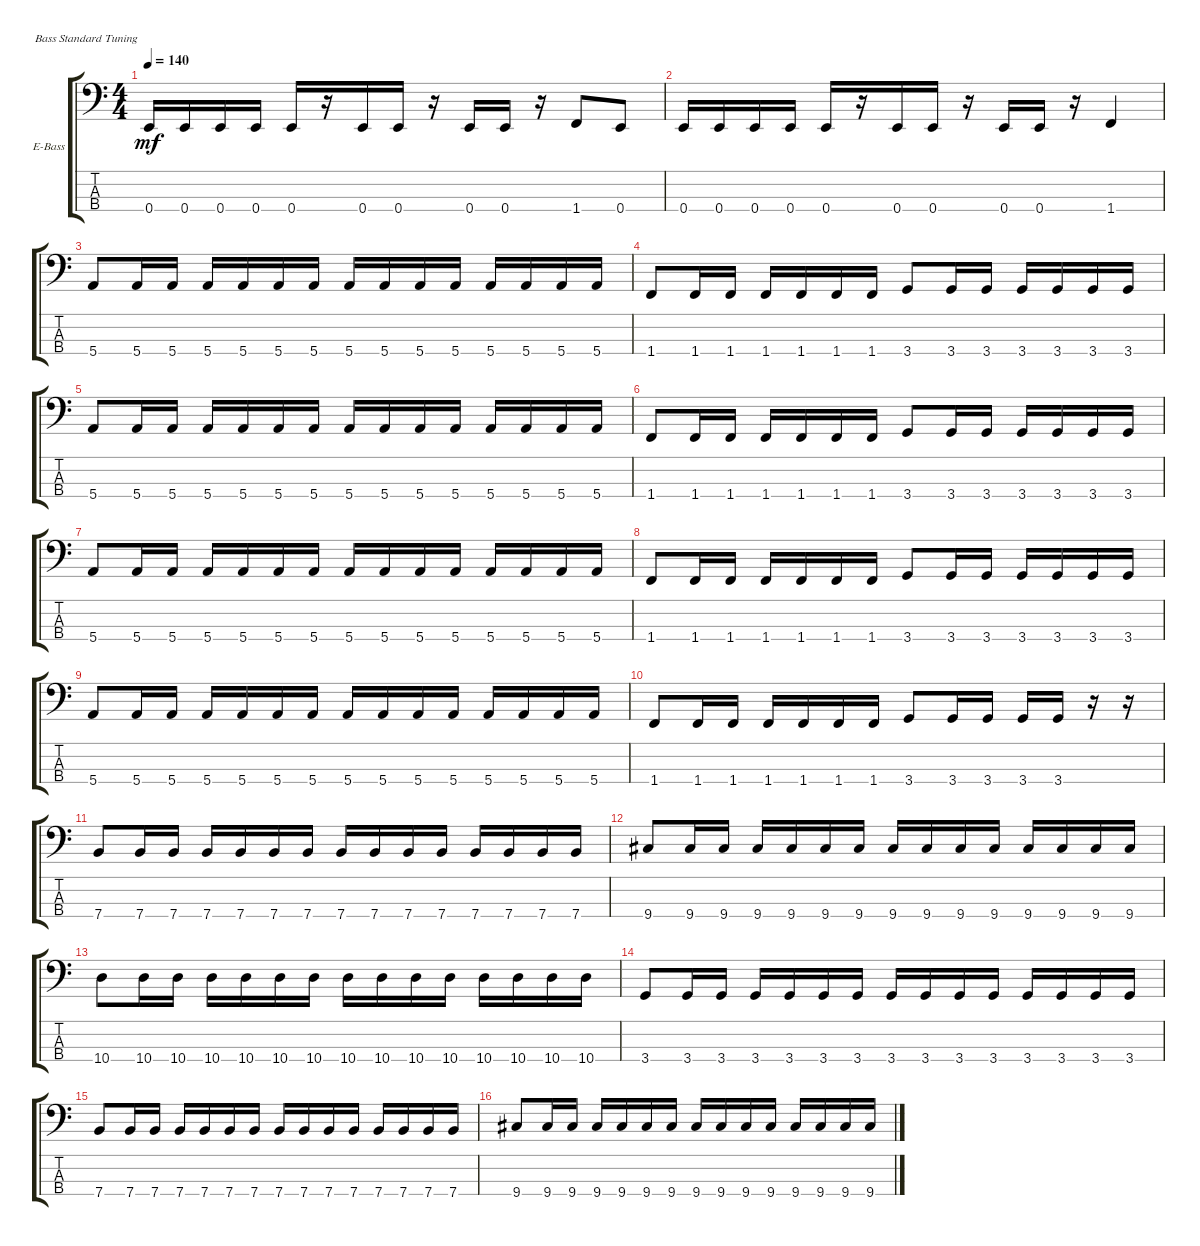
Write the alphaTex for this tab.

\defaultSystemsLayout 4
\bracketExtendMode groupsimilarinstruments
\firstSystemTrackNameOrientation horizontal
\otherSystemsTrackNameOrientation horizontal
\track ("Тимонин" "E-Bass") {instrument electricbassfinger}
\staff {score tabs}
\tuning (G2 D2 A1 E1)
\ts (4 4)
\tempo 140
\clef f4
\scale
0.333333
\ks c
0.4.16{dy mf} 0.4.16 0.4.16 0.4.16 0.4.16 r.16 0.4.16 0.4.16 r.16 0.4.16 0.4.16 r.16 1.4.8 0.4.8 |
\scale
0.333333 0.4.16 0.4.16 0.4.16 0.4.16 0.4.16 r.16 0.4.16 0.4.16 r.16 0.4.16 0.4.16 r.16 1.4.4 |
\scale
0.333333 5.4.8 5.4.16 5.4.16 5.4.16 5.4.16 5.4.16 5.4.16 5.4.16 5.4.16 5.4.16 5.4.16 5.4.16 5.4.16 5.4.16 5.4.16 |
\scale
0.333333 1.4.8 1.4.16 1.4.16 1.4.16 1.4.16 1.4.16 1.4.16 3.4.8 3.4.16 3.4.16 3.4.16 3.4.16 3.4.16 3.4.16 |
\scale
0.333333 5.4.8 5.4.16 5.4.16 5.4.16 5.4.16 5.4.16 5.4.16 5.4.16 5.4.16 5.4.16 5.4.16 5.4.16 5.4.16 5.4.16 5.4.16 |
\scale
0.333333 1.4.8 1.4.16 1.4.16 1.4.16 1.4.16 1.4.16 1.4.16 3.4.8 3.4.16 3.4.16 3.4.16 3.4.16 3.4.16 3.4.16 |
\scale
0.333333 5.4.8 5.4.16 5.4.16 5.4.16 5.4.16 5.4.16 5.4.16 5.4.16 5.4.16 5.4.16 5.4.16 5.4.16 5.4.16 5.4.16 5.4.16 |
\scale
0.333333 1.4.8 1.4.16 1.4.16 1.4.16 1.4.16 1.4.16 1.4.16 3.4.8 3.4.16 3.4.16 3.4.16 3.4.16 3.4.16 3.4.16 |
\scale
0.333333 5.4.8 5.4.16 5.4.16 5.4.16 5.4.16 5.4.16 5.4.16 5.4.16 5.4.16 5.4.16 5.4.16 5.4.16 5.4.16 5.4.16 5.4.16 |
\scale
0.333333 1.4.8 1.4.16 1.4.16 1.4.16 1.4.16 1.4.16 1.4.16 3.4.8 3.4.16 3.4.16 3.4.16 3.4.16 r.16 r.16 |
\scale
0.333333 7.4.8 7.4.16 7.4.16 7.4.16 7.4.16 7.4.16 7.4.16 7.4.16 7.4.16 7.4.16 7.4.16 7.4.16 7.4.16 7.4.16 7.4.16 |
\scale
0.333333 9.4.8 9.4.16 9.4.16 9.4.16 9.4.16 9.4.16 9.4.16 9.4.16 9.4.16 9.4.16 9.4.16 9.4.16 9.4.16 9.4.16 9.4.16 |
\scale
0.333333 10.4.8 10.4.16 10.4.16 10.4.16 10.4.16 10.4.16 10.4.16 10.4.16 10.4.16 10.4.16 10.4.16 10.4.16 10.4.16 10.4.16 10.4.16 |
\scale
0.333333 3.4.8 3.4.16 3.4.16 3.4.16 3.4.16 3.4.16 3.4.16 3.4.16 3.4.16 3.4.16 3.4.16 3.4.16 3.4.16 3.4.16 3.4.16 |
\scale
0.333333 7.4.8 7.4.16 7.4.16 7.4.16 7.4.16 7.4.16 7.4.16 7.4.16 7.4.16 7.4.16 7.4.16 7.4.16 7.4.16 7.4.16 7.4.16 |
\scale
0.333333 9.4.8 9.4.16 9.4.16 9.4.16 9.4.16 9.4.16 9.4.16 9.4.16 9.4.16 9.4.16 9.4.16 9.4.16 9.4.16 9.4.16 9.4.16
